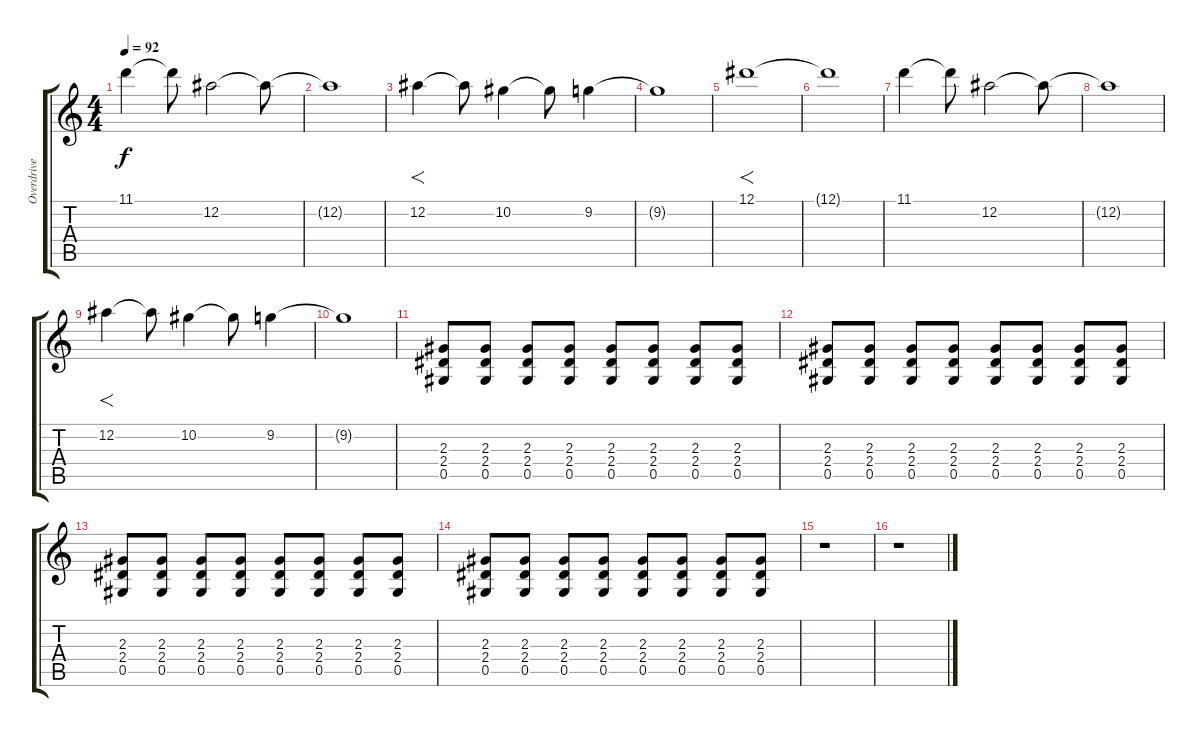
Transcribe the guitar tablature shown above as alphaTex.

\track ("Overdrive Guitar" "Overdrive ") {instrument overdrivenguitar}
\staff {score tabs}
\tuning (Eb4 Bb3 Gb3 Db3 Ab2 Eb2) {hide}
\ts (4 4)
\tempo 92
\clef g2
\ks c
11.1.4{dy f} 11.1{t}.8 12.2.2 12.2{t}.8 |
12.2{t}.1 |
12.2.4{f} 12.2{t}.8 10.2.4 10.2{t}.8 9.2.4 |
9.2{t}.1 |
12.1.1{f} |
12.1{t}.1 |
11.1.4 11.1{t}.8 12.2.2 12.2{t}.8 |
12.2{t}.1 |
12.2.4{f} 12.2{t}.8 10.2.4 10.2{t}.8 9.2.4 |
9.2{t}.1 |
(2.3 2.4 0.5).8 (2.3 2.4 0.5).8 (2.3 2.4 0.5).8 (2.3 2.4 0.5).8 (2.3 2.4 0.5).8 (2.3 2.4 0.5).8 (2.3 2.4 0.5).8 (2.3 2.4 0.5).8 |
(2.3 2.4 0.5).8 (2.3 2.4 0.5).8 (2.3 2.4 0.5).8 (2.3 2.4 0.5).8 (2.3 2.4 0.5).8 (2.3 2.4 0.5).8 (2.3 2.4 0.5).8 (2.3 2.4 0.5).8 |
(2.3 2.4 0.5).8 (2.3 2.4 0.5).8 (2.3 2.4 0.5).8 (2.3 2.4 0.5).8 (2.3 2.4 0.5).8 (2.3 2.4 0.5).8 (2.3 2.4 0.5).8 (2.3 2.4 0.5).8 |
(2.3 2.4 0.5).8 (2.3 2.4 0.5).8 (2.3 2.4 0.5).8 (2.3 2.4 0.5).8 (2.3 2.4 0.5).8 (2.3 2.4 0.5).8 (2.3 2.4 0.5).8 (2.3 2.4 0.5).8 |
r.1 |
r.1
